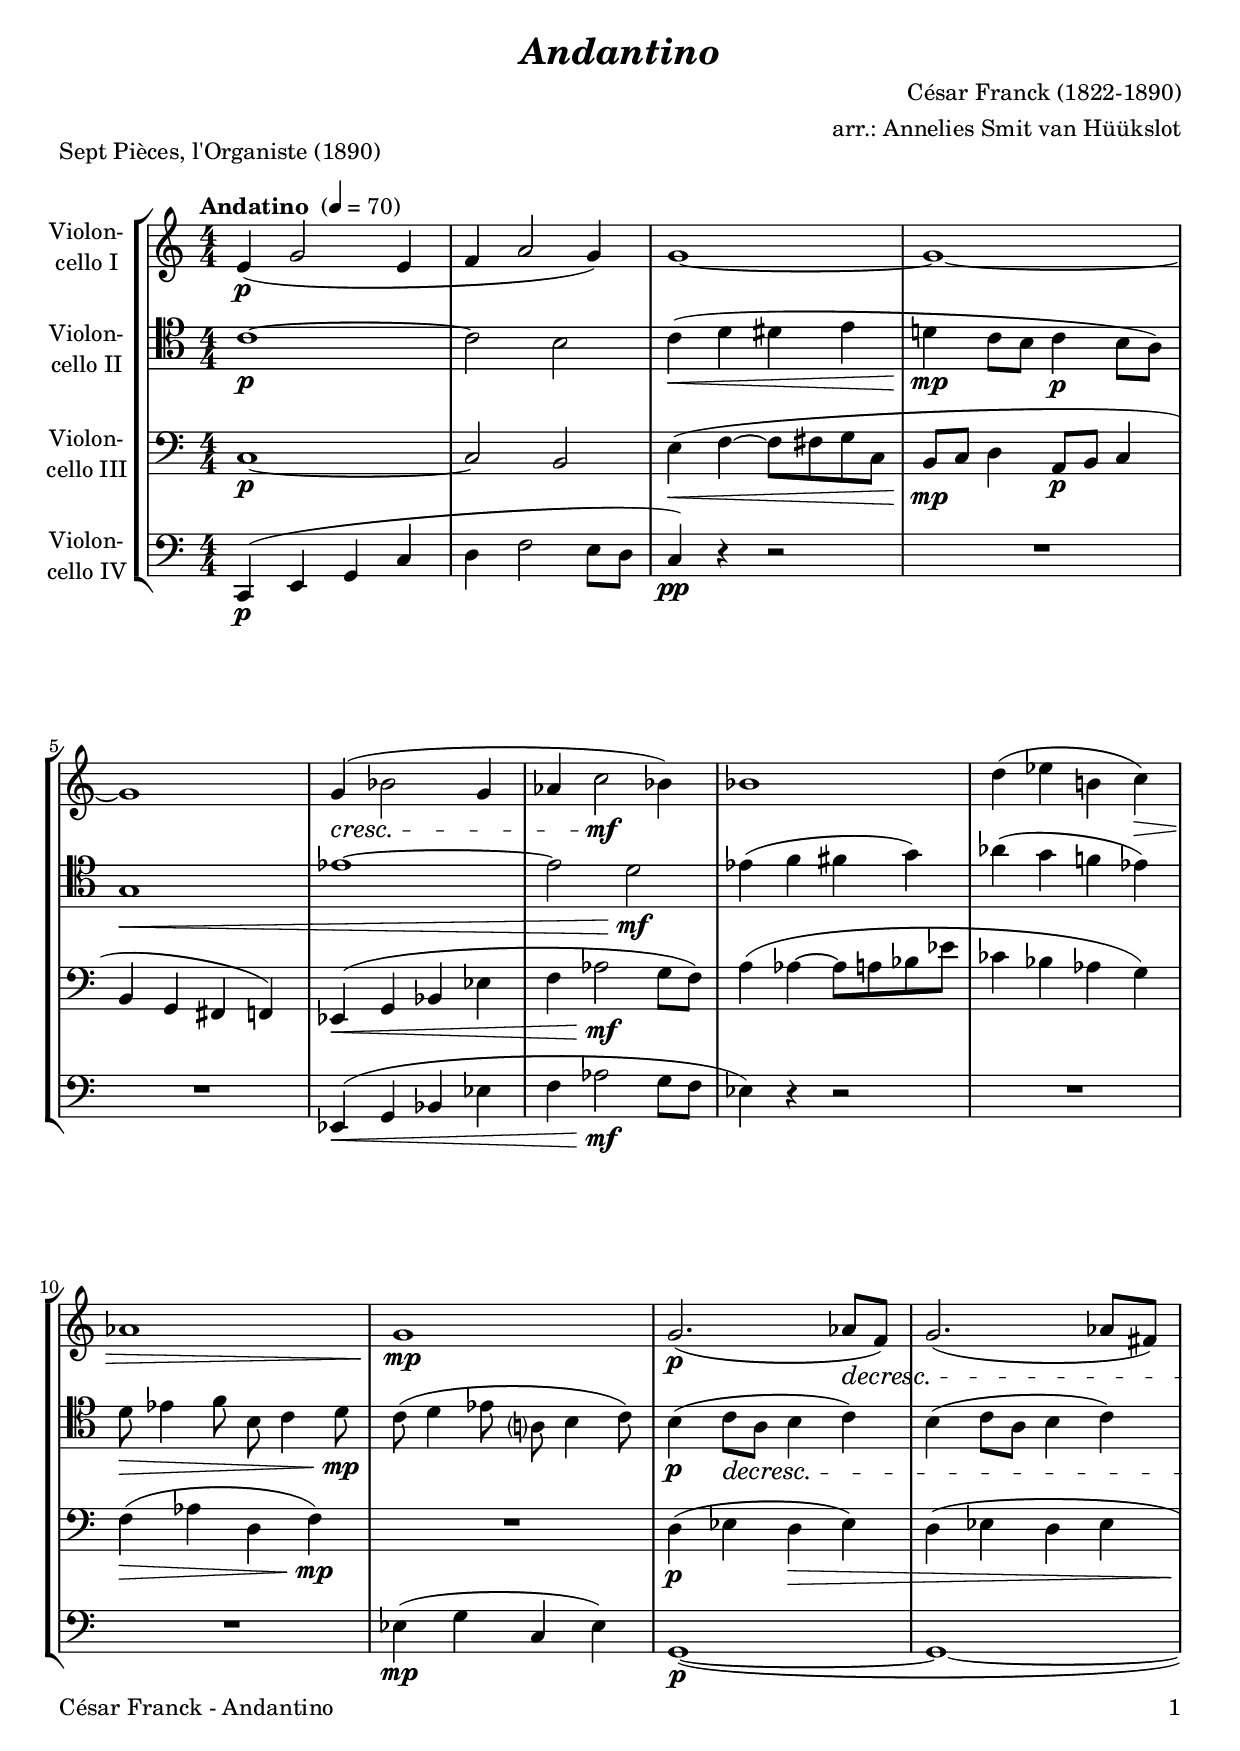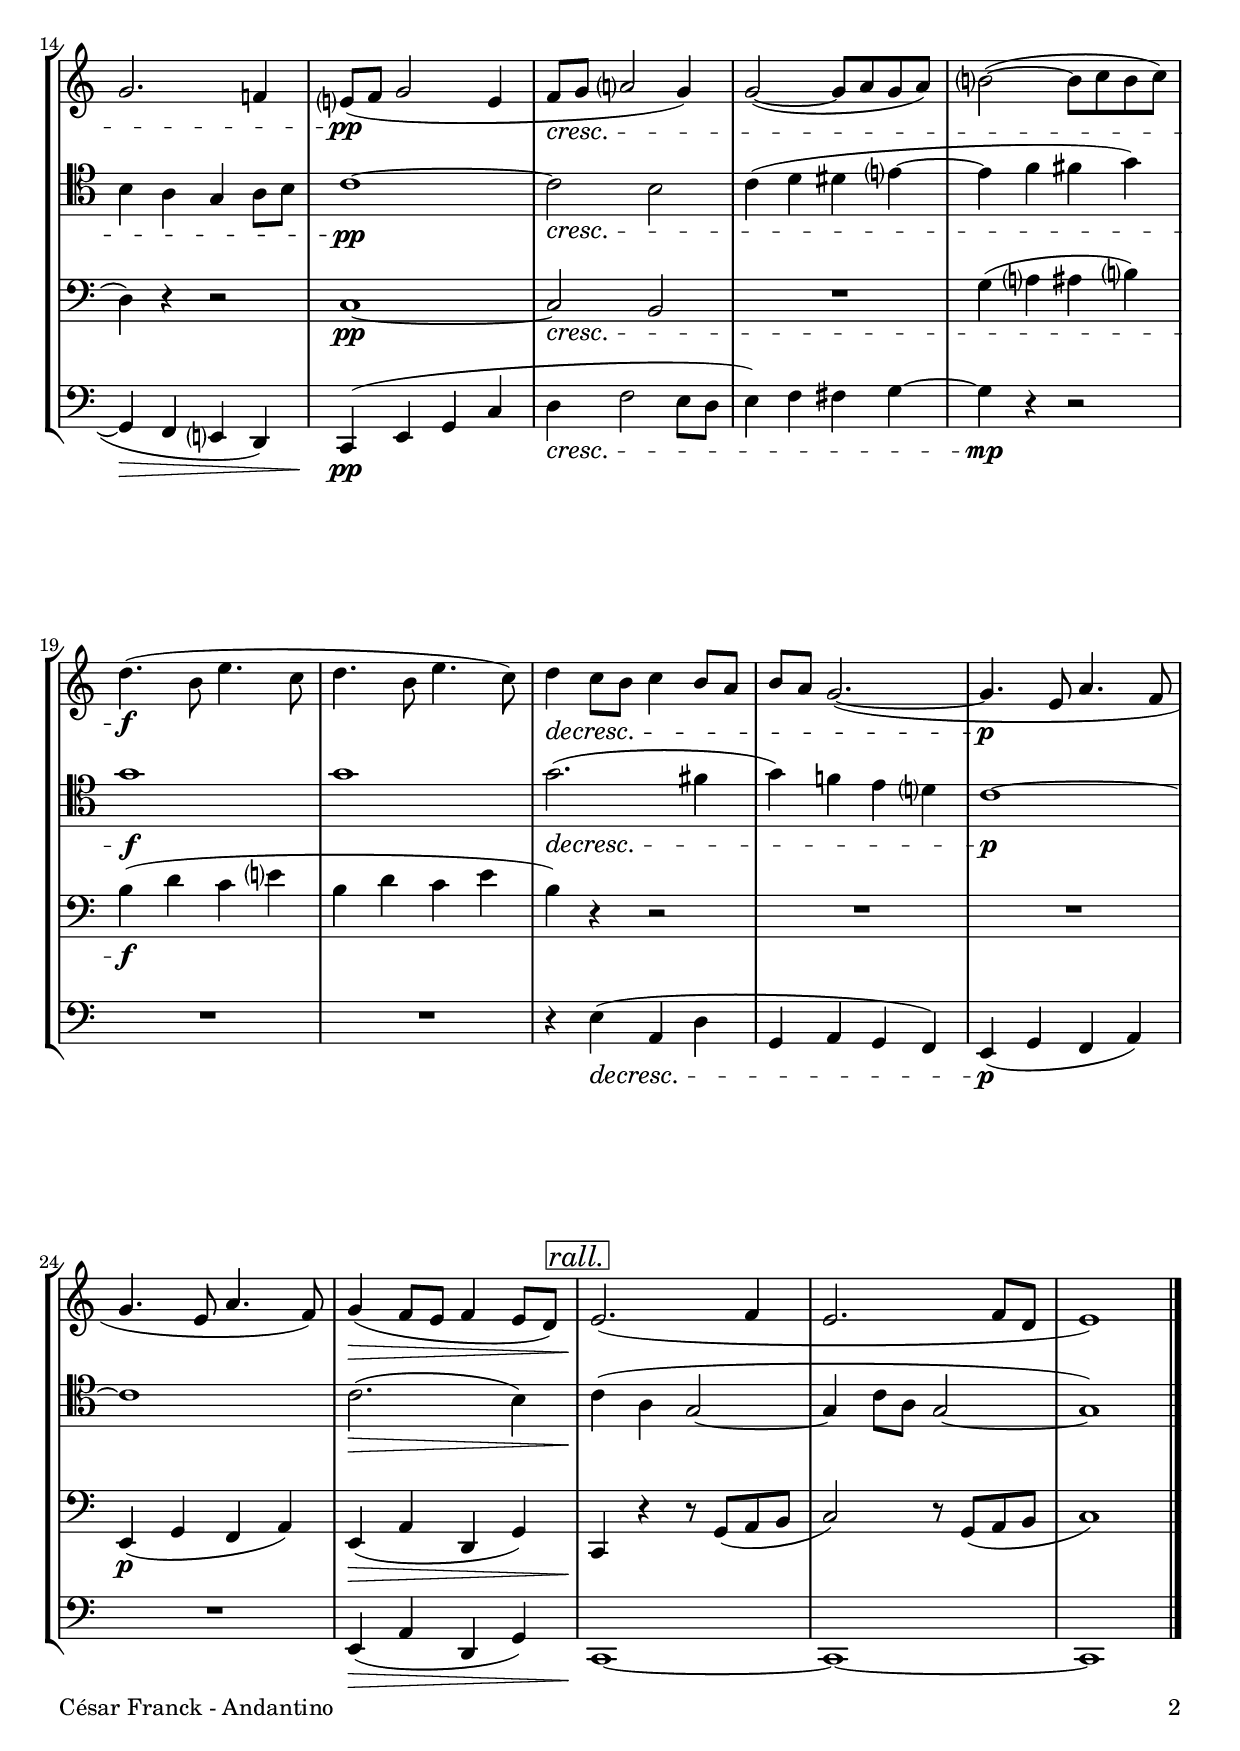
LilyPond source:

\version "2.22.0"
\include "deutsch.ly"

#(set-global-staff-size 20)

\header {
  title     = \markup \bold \italic "Andantino"
  composer  = "César Franck (1822-1890)"
  arranger  = "arr.: Annelies Smit van Hüükslot"
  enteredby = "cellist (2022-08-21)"
  piece     = "Sept Pièces, l'Organiste (1890)"
}

voiceconsts = {
  \key c \major
  \time 4/4
  \clef "bass"
  \numericTimeSignature
  \compressEmptyMeasures
  % Set default beaming for all staves
%  \set Timing.beamExceptions = #'()
%  \set Timing.baseMoment     = #(ly:make-moment 1 4)
%  \set Timing.beatStructure  = #'(1 1 1)
  \tempo "Andatino " 4=70
}

micl = "clarinet"
mifl = "flute"
miob = "oboe"
mifh = "french horn"
misx = "tenor sax"
mist = "string ensemble 1"
mivl = "violin"
miba = "cello"
mipz = "pizzicato strings"

rall = \mark \markup \box \italic "rall."

va = \relative c' {
  \voiceconsts
  \clef "treble"

  e4(\p g2 e4
  f a2 g4)
  g1~
  g~
  g
  g4(\cresc b2 g4
  as c2\mf b4)
  b1
  d4( es h! c)\>
  as1
  g\!\mp
  g2.(\p as8\decresc f)

  g2.( as8 fis)
  g2. f!4
  e?8(\pp f g2 e4
  f8\cresc g a?2 g4)
  g2(~ g8 a g a)
  h?2(~ h8 c h c)
  d4.(\f h8 e4. c8
  d4. h8 e4. c8)
  d4\decresc c8 h c4 h8 a

  h a g2.(~
  g4.\p e8 a4. f8
  g4. e8 a4. f8)
  g4(\> f8 e f4 e8 d) \rall
  e2.(\! f4
  e2. f8 d
  e1) \bar "|."
}

vb = \relative c' {
  \voiceconsts
  \clef "tenor"

  c1~\p
  c2 h
  c4(\< d dis e
  d!\!\mp c8 h c4\p h8 a)
  g1\<
  es'~
  es2 d\!\mf
  es4( f fis g)
  as( g f! es)
  d8\> es4 f8 h, c4 d8\!\mp

  c( d4 es8 a,? h4 c8)
  h4(\p c8\decresc a h4 c)
  h( c8 a h4 c)
  h a g a8 h
  c1~\pp
  c2\cresc h
  c4( d dis e?~
  e f fis g)
  g1\f
  g

  g2.(\decresc fis4
  g) f! e d?
  c1~\p
  c
  c2.(\> h4) \rall
  c(\! a g2~
  g4 c8 a g2~
  g1) \bar "|."
}

vc = \relative c {
  \voiceconsts

  c1~\p
  c2 h
  e4(\< f~ f8 fis g c,
  h\!\mp c d4 a8\p h c4
  h g fis f)
  es(\< g b es
  f as2\!\mf g8 f)
  a4( as~ as8 a b es

  ces4 b as g)
  f(\> as d, f)\!\mp
  R1
  d4(\p es d\> es)
  d( es d es
  d)\! r r2
  c1~\pp
  c2\cresc h
  R1
  g'4( a? ais h?)
  h(\f d c e?

  h d c e
  h) r r2
  R1*2
  e,,4(\p g f a)
  e(\> a d, g) \rall
  c,\! r r8 g'( a h
  c2) r8 g( a h
  c1) \bar "|."
}

vd = \relative c, {
  \voiceconsts

  c4(\p e g c
  d f2 e8 d
  c4)\pp r r2
  R1*2
  es,4(\< g b es
  f as2\!\mf g8 f
  es4) r r2
  R1*2
  es4(\mp g c, es)
  g,1(~\p
  g~

  g4\> f e? d)
  c(\!\pp e g c
  d\cresc f2 e8 d
  e4) f fis g~
  g\mp r r2
  R1*2
  r4 e(\decresc a, d
  g, a g f)
  e(\p g f a)
  R1
  e4(\> a d, g) \rall

  c,1~\!
  c~
  c \bar "|."
}


music = \new StaffGroup <<
      \new Staff {
	\set Staff.midiInstrument = \miba
	\set Staff.instrumentName = \markup \center-column { "Violon-" "cello I" }
	\transpose  c c { \va }
      }

      \new Staff {
	\set Staff.midiInstrument = \miba
	\set Staff.instrumentName = \markup \center-column { "Violon-" "cello II" }
	\transpose  c c { \vb }
      }

      \new Staff {
	\set Staff.midiInstrument = \miba
	\set Staff.instrumentName = \markup \center-column { "Violon-" "cello III" }
	\transpose  c c { \vc }
      }

      \new Staff {
	\set Staff.midiInstrument = \miba
	\set Staff.instrumentName = \markup \center-column { "Violon-" "cello IV" }
	\transpose  c c { \vd }
      }
>>

\book {
   \paper {
    print-page-number = ##t
    print-first-page-number = ##t
    ragged-last-bottom = ##f
    oddHeaderMarkup = \markup \null
    evenHeaderMarkup = \markup \null
    oddFooterMarkup = \markup {
      \fill-line {
        \on-the-fly #print-page-number-check-first
        "César Franck - Andantino" \fromproperty #'page:page-number-string
      }
    }
    evenFooterMarkup = \oddFooterMarkup
  } \score {
    \music
    \layout {}
  }

  \score {
    \unfoldRepeats \music

    \midi {
      \context {
        \Score
      }
    }
  }
}
